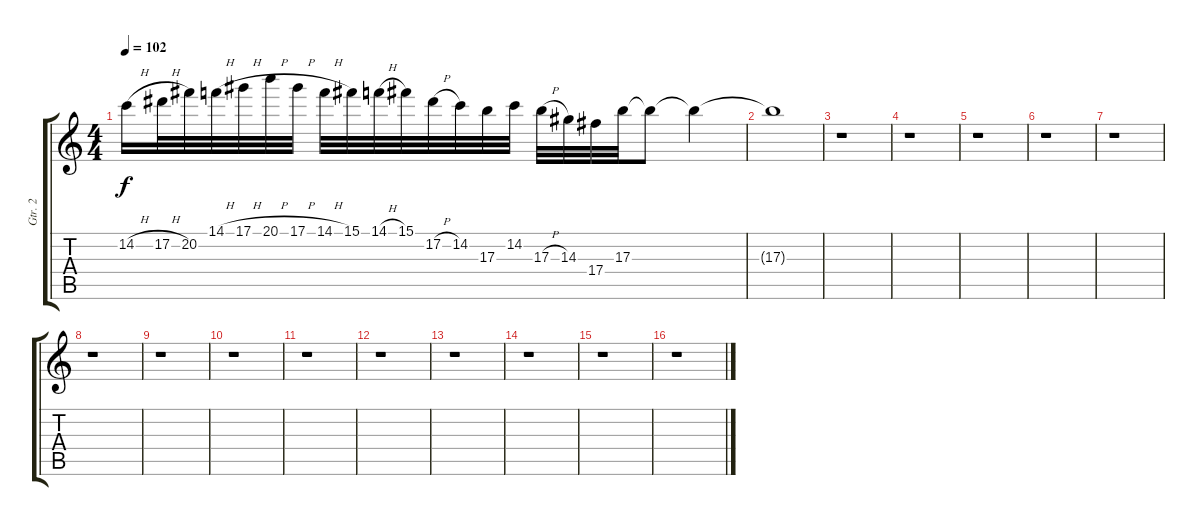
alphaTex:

\track ("Gtr. 2" "Gtr. 2") {instrument distortionguitar}
\staff {score tabs}
\tuning (Eb4 Bb3 Gb3 Db3 Ab2 Eb2) {hide}
\ts (4 4)
\tempo 102
\clef g2
\ks c
14.2{h}.16{dy f} 17.2{h}.32 20.2.32 14.1{h}.32 17.1{h}.32 20.1{h}.32 17.1{h}.32 14.1{h}.32 15.1.32 14.1{h}.32 15.1.32 17.2{h}.32 14.2.32 17.3.32 14.2.32 17.3{h}.32 14.3.32 17.4.32 17.3.32 17.3{t}.8 17.3{t}.4 |
17.3{t}.1 |
r.1 |
r.1 |
r.1 |
r.1 |
r.1 |
r.1 |
r.1 |
r.1 |
r.1 |
r.1 |
r.1 |
r.1 |
r.1 |
r.1
